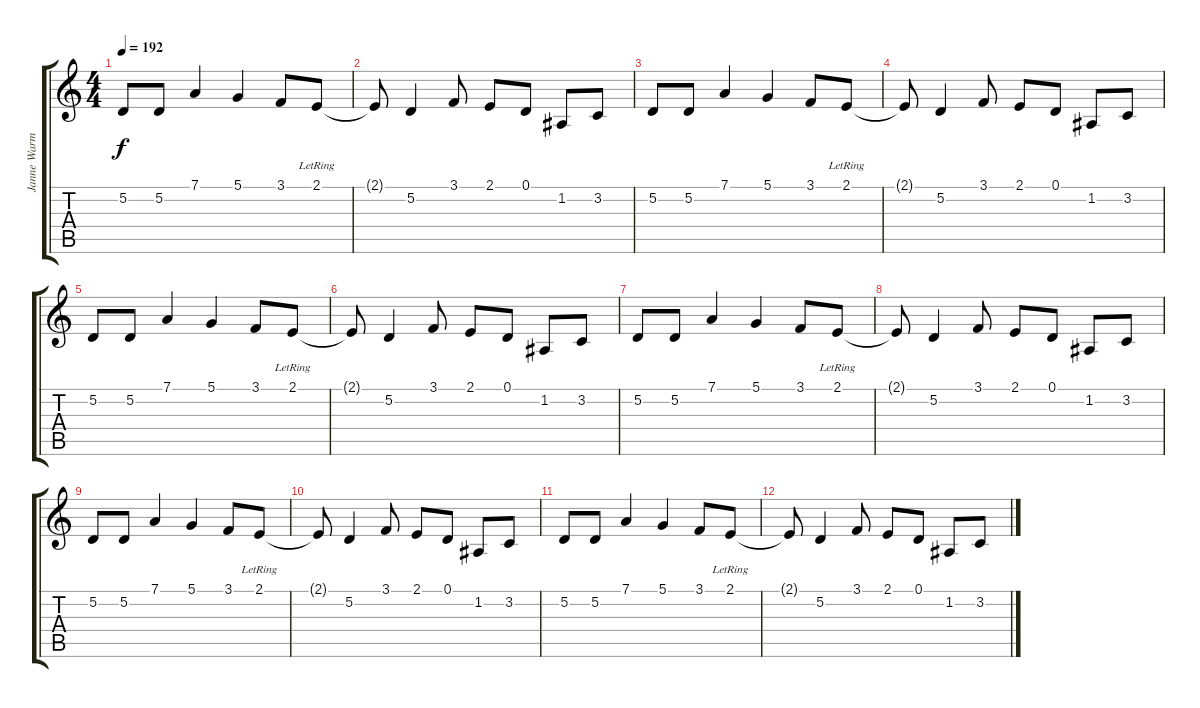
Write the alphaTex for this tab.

\track ("Janne Warman" "Janne Warm") {instrument synthbrass1}
\staff {score tabs}
\tuning (D4 A3 F3 C3 G2 D2) {hide}
\ts (4 4)
\tempo 192
\clef g2
\ks c
5.2.8{dy f instrument synthbrass1} 5.2.8 7.1.4 5.1.4 3.1.8 2.1{lr}.8 |
2.1{t}.8 5.2.4 3.1.8 2.1.8 0.1.8 1.2.8 3.2.8 |
5.2.8 5.2.8 7.1.4 5.1.4 3.1.8 2.1{lr}.8 |
2.1{t}.8 5.2.4 3.1.8 2.1.8 0.1.8 1.2.8 3.2.8 |
5.2.8 5.2.8 7.1.4 5.1.4 3.1.8 2.1{lr}.8 |
2.1{t}.8 5.2.4 3.1.8 2.1.8 0.1.8 1.2.8 3.2.8 |
5.2.8 5.2.8 7.1.4 5.1.4 3.1.8 2.1{lr}.8 |
2.1{t}.8 5.2.4 3.1.8 2.1.8 0.1.8 1.2.8 3.2.8 |
5.2.8 5.2.8 7.1.4 5.1.4 3.1.8 2.1{lr}.8 |
2.1{t}.8 5.2.4 3.1.8 2.1.8 0.1.8 1.2.8 3.2.8 |
5.2.8 5.2.8 7.1.4 5.1.4 3.1.8 2.1{lr}.8 |
2.1{t}.8 5.2.4 3.1.8 2.1.8 0.1.8 1.2.8 3.2.8
